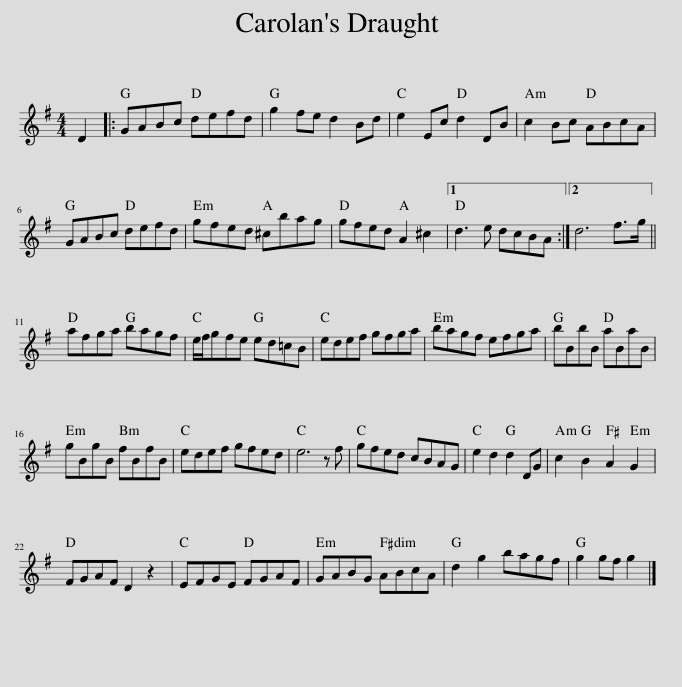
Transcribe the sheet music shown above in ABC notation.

X:1
L:1/8
M:4/4
I:linebreak $
K:G
V:1 treble
V:1
 D2 |: GABc defd | g2 fe d2 Bd | e2 Ec d2 DB | c2 Bc ABcA |$ %5
 GABc defd | gfed ^cbag | gfed A2 ^c2 |1 d3 e dcBA :|2 d6 f>g ||$ %10
 afga bagf | e/f/gfe ed=cB | edef gfga | bagf efga | bBbB aBaB |$ %15
 gBgB fBfB | edef gfed | e6 z f | gfed cBAG | e2 d2 d2 DG | %20
 c2 B2 A2 G2 |$ FGAF D2 z2 | EFGE FGAF | GABG ABcA | d2 g2 bagf | %25
 g2 gf g2 |] %26
